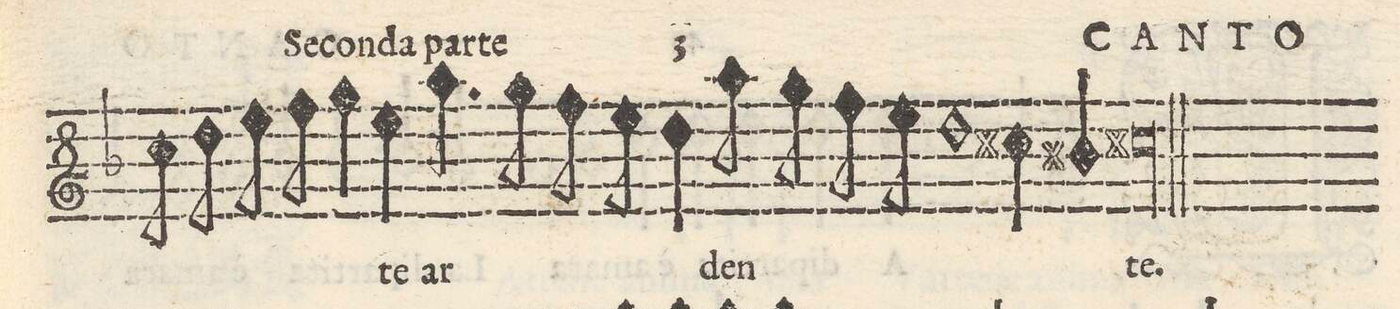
**kern	**text
*I"CANTO	*
*clefG2	*
*k[b-]	*
*met(c)	*
*M4/4	*
8cc\	.
8dd\	.
8ee\	.
8ff\	.
4gg\	.
4ee\	-te
=70-	=70-
4.aa\	ar-
8gg\	.
8ff\	.
8ee\	.
4dd\	.
=71-	=71-
8aa\	-den-
8gg\	.
8ff\	.
8ee\	.
1dd\	.
=72-	=72-
4cc#X\	.
4bn/	.
=73-	=73-
0.cc#X	te.
=74-	=74-
=75-	=75-
=76||-	=76||-
*-	*-
